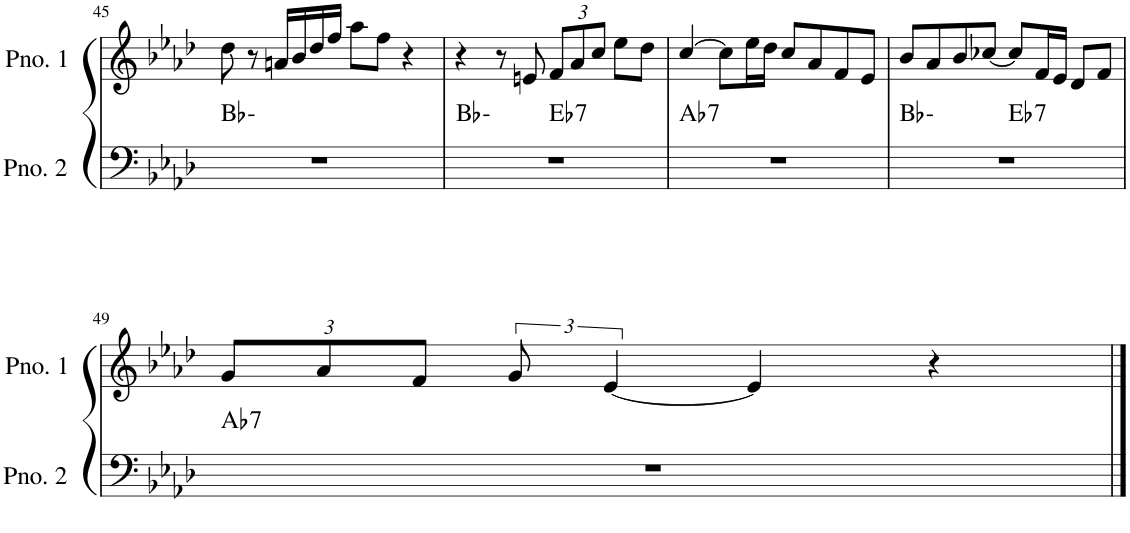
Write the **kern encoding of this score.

**kern	**harte	**kern
*part2	*part2	*part1
*staff2	*	*staff1
*I"ピアノ 2	*	*I"ピアノ 1
!!LO:PB:g=z
*clefF4	*	*clefG2
*k[b-e-a-d-]	*	*k[b-e-a-d-]
*M4/4	*	*M4/4
=45	=45	=45
1r	Bb:min	8dd-\
.	.	8r
.	.	16an/LL
.	.	16b-/
.	.	16dd-/
.	.	16ff/JJ
.	.	8aa-\L
.	.	8ff\J
.	.	4r
=46	=46	=46
*^	*	*
1r	2ryy	Bb:min	4r
.	.	.	8r
.	.	.	8en/
*	*	*	*Xbrackettup
!	!	!LO:H:kt=7	!
.	2ryy	Eb:7	12f/L
.	.	.	12a-/
.	.	.	12cc/J
.	.	.	8ee-\L
.	.	.	8dd-\J
=47	=47	=47	=47
!	!	!LO:H:kt=7	!
*v	*v	*	*
1r	Ab:7	[4cc/
.	.	8cc\L]
.	.	16ee-\L
.	.	16dd-\JJ
.	.	8cc/L
.	.	8a-/
.	.	8f/
.	.	8e-/J
=48	=48	=48
*^	*	*
1r	2ryy	Bb:min	8b-/L
.	.	.	8a-/
.	.	.	8b-/
.	.	.	[8cc-X/J
!	!	!LO:H:kt=7	!
.	2ryy	Eb:7	8cc-/L]
.	.	.	16f/L
.	.	.	16e-/JJ
.	.	.	8d-/L
.	.	.	8f/J
!!LO:LB:g=z
=49	=49	=49	=49
!	!	!LO:H:kt=7	!
*v	*v	*	*
1r	Ab:7	12g/L
.	.	12a-/
.	.	12f/J
*	*	*brackettup
.	.	12g/
.	.	[6e-/
.	.	4e-/]
.	.	4r
==	==	==
*-	*-	*-
